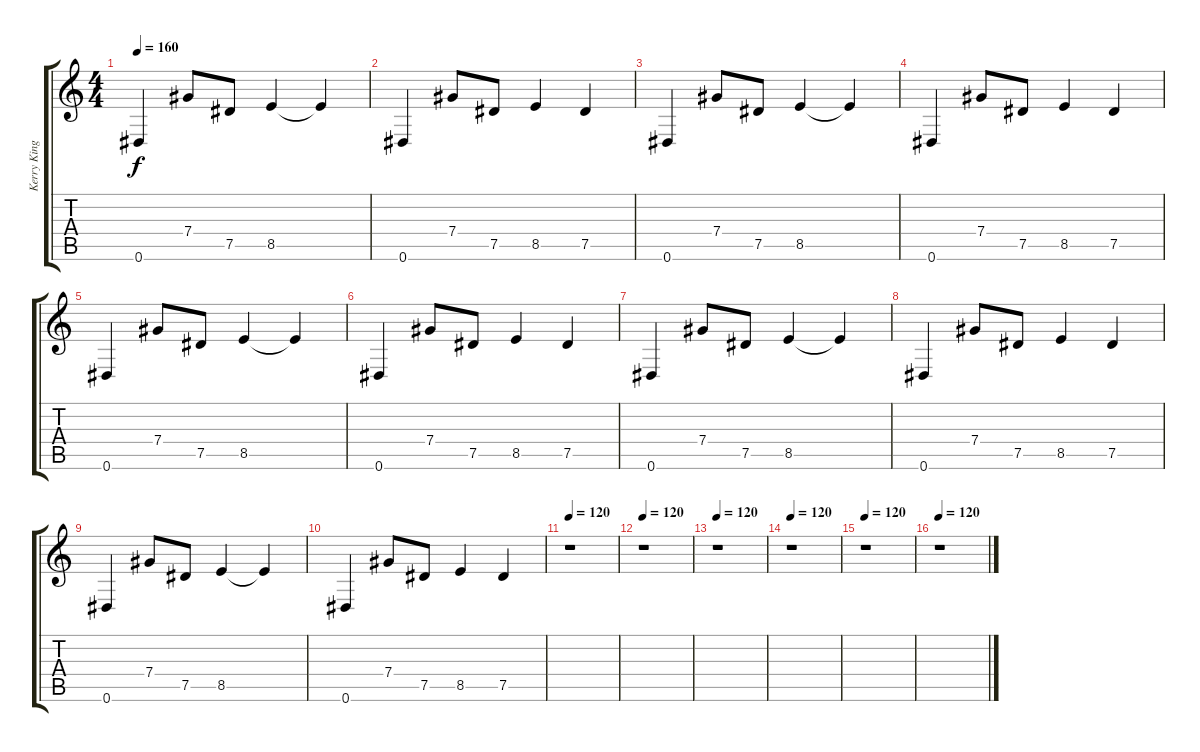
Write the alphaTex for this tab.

\track ("Kerry King Acustic" "Kerry King") {instrument electricguitarclean}
\staff {score tabs}
\tuning (Eb4 Bb3 Gb3 Db3 Ab2 Eb2) {hide}
\ts (4 4)
\tempo 160
\tempo 120
\tempo 160
\clef g2
\ks c
0.6.4{dy f instrument electricguitarclean} 7.4.8 7.5.8 8.5.4 8.5{t}.4 |
0.6.4 7.4.8 7.5.8 8.5.4 7.5.4 |
0.6.4 7.4.8 7.5.8 8.5.4 8.5{t}.4 |
0.6.4 7.4.8 7.5.8 8.5.4 7.5.4 |
0.6.4 7.4.8 7.5.8 8.5.4 8.5{t}.4 |
0.6.4 7.4.8 7.5.8 8.5.4 7.5.4 |
0.6.4 7.4.8 7.5.8 8.5.4 8.5{t}.4 |
0.6.4 7.4.8 7.5.8 8.5.4 7.5.4 |
0.6.4 7.4.8 7.5.8 8.5.4 8.5{t}.4 |
0.6.4 7.4.8 7.5.8 8.5.4 7.5.4 |
\tempo 110
\tempo 120
r.1 |
\tempo 120
r.1 |
\tempo 120
r.1 |
\tempo 120
r.1 |
\tempo 120
r.1 |
\tempo 120
r.1
